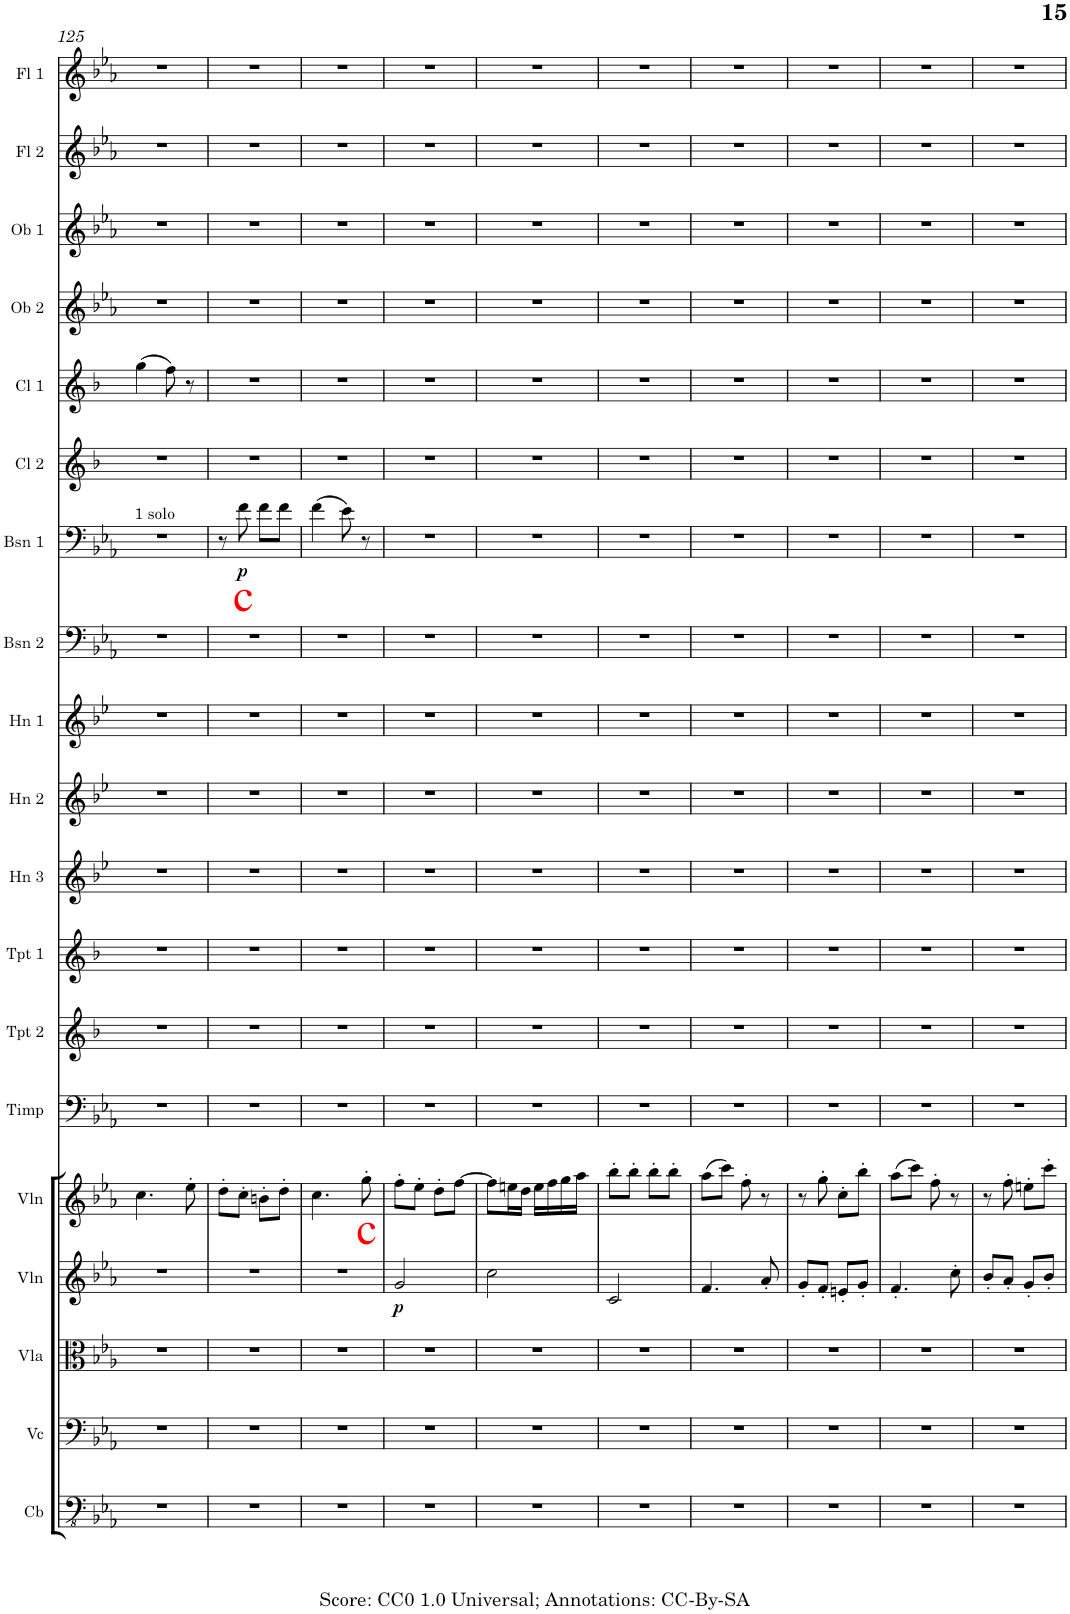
**kern	**kern	**kern	**kern	**dynam	**kern	**text	**kern	**kern	**kern	**kern	**kern	**kern	**kern	**kern	**text	**dynam	**kern	**kern	**kern	**kern	**kern	**kern
*part19	*part18	*part17	*part16	*part16	*part15	*part15	*part14	*part13	*part12	*part11	*part10	*part9	*part8	*part7	*part7	*part7	*part6	*part5	*part4	*part3	*part2	*part1
*staff19	*staff18	*staff17	*staff16	*staff16	*staff15	*staff15	*staff14	*staff13	*staff12	*staff11	*staff10	*staff9	*staff8	*staff7	*staff7	*staff7	*staff6	*staff5	*staff4	*staff3	*staff2	*staff1
*I"Contrabass	*I"Violoncello	*I"Viola	*I"Violin	*	*I"Violin	*	*I"Timpani	*I"Bb Trumpet 2	*I"Bb Trumpet 1	*I"F Horn 3	*I"F Horn 2	*I"F Horn 1	*I"Bassoon 2	*I"Bassoon 1	*	*	*I"Bb Clarinet 2	*I"Bb Clarinet 1	*I"Oboe 2	*I"Oboe 1	*I"Flute 2	*I"Flute 1
*I'Cb	*I'Vc	*I'Vla	*I'Vln	*	*I'Vln	*	*I'Timp	*I'Tpt 2	*I'Tpt 1	*I'Hn 3	*I'Hn 2	*I'Hn 1	*I'Bsn 2	*I'Bsn 1	*	*	*I'Cl 2	*I'Cl 1	*I'Ob 2	*I'Ob 1	*I'Fl 2	*I'Fl 1
!!LO:PB:g=z
*clefFv4	*clefF4	*clefC3	*clefG2	*	*clefG2	*	*clefF4	*clefG2	*clefG2	*clefG2	*clefG2	*clefG2	*clefF4	*clefF4	*	*	*clefG2	*clefG2	*clefG2	*clefG2	*clefG2	*clefG2
*	*	*	*	*	*	*	*	*Trd1c2	*Trd1c2	*Trd4c7	*Trd4c7	*Trd4c7	*	*	*	*	*Trd1c2	*Trd1c2	*	*	*	*
*k[b-e-a-]	*k[b-e-a-]	*k[b-e-a-]	*k[b-e-a-]	*	*k[b-e-a-]	*	*k[b-e-a-]	*k[b-]	*k[b-]	*k[b-e-]	*k[b-e-]	*k[b-e-]	*k[b-e-a-]	*k[b-e-a-]	*	*	*k[b-]	*k[b-]	*k[b-e-a-]	*k[b-e-a-]	*k[b-e-a-]	*k[b-e-a-]
*M2/4	*M2/4	*M2/4	*M2/4	*	*M2/4	*	*M2/4	*M2/4	*M2/4	*M2/4	*M2/4	*M2/4	*M2/4	*M2/4	*	*	*M2/4	*M2/4	*M2/4	*M2/4	*M2/4	*M2/4
=125	=125	=125	=125	=125	=125	=125	=125	=125	=125	=125	=125	=125	=125	=125	=125	=125	=125	=125	=125	=125	=125	=125
!	!	!	!	!	!	!	!	!	!	!	!	!	!	!LO:TX:a:t=1 solo	!	!	!	!	!	!	!	!
2r	2r	2r	2r	.	4.cc\	.	2r	2r	2r	2r	2r	2r	2r	2r	.	.	2r	(4gg\	2r	2r	2r	2r
.	.	.	.	.	.	.	.	.	.	.	.	.	.	.	.	.	.	8ff\)	.	.	.	.
.	.	.	.	.	8ee-'\	.	.	.	.	.	.	.	.	.	.	.	.	8r	.	.	.	.
=126	=126	=126	=126	=126	=126	=126	=126	=126	=126	=126	=126	=126	=126	=126	=126	=126	=126	=126	=126	=126	=126	=126
2r	2r	2r	2r	.	8dd'\L	.	2r	2r	2r	2r	2r	2r	2r	8r	.	.	2r	2r	2r	2r	2r	2r
!	!	!	!	!	!	!	!	!	!	!	!	!	!	!	!LO:LY:b:color=#FF0000	!LO:DY:b	!	!	!	!	!	!
.	.	.	.	.	8cc'\J	.	.	.	.	.	.	.	.	8f\	c	p	.	.	.	.	.	.
.	.	.	.	.	8bn'\L	.	.	.	.	.	.	.	.	8f\L	.	.	.	.	.	.	.	.
.	.	.	.	.	8dd'\J	.	.	.	.	.	.	.	.	8f\J	.	.	.	.	.	.	.	.
=127	=127	=127	=127	=127	=127	=127	=127	=127	=127	=127	=127	=127	=127	=127	=127	=127	=127	=127	=127	=127	=127	=127
2r	2r	2r	2r	.	4.cc\	.	2r	2r	2r	2r	2r	2r	2r	(4f\	.	.	2r	2r	2r	2r	2r	2r
.	.	.	.	.	.	.	.	.	.	.	.	.	.	8e-\)	.	.	.	.	.	.	.	.
!	!	!	!	!	!	!LO:LY:b:color=#FF0000	!	!	!	!	!	!	!	!	!	!	!	!	!	!	!	!
.	.	.	.	.	8gg'\	c	.	.	.	.	.	.	.	8r	.	.	.	.	.	.	.	.
=128	=128	=128	=128	=128	=128	=128	=128	=128	=128	=128	=128	=128	=128	=128	=128	=128	=128	=128	=128	=128	=128	=128
!	!	!	!	!LO:DY:b	!	!	!	!	!	!	!	!	!	!	!	!	!	!	!	!	!	!
2r	2r	2r	2g/	p	8ff'\L	.	2r	2r	2r	2r	2r	2r	2r	2r	.	.	2r	2r	2r	2r	2r	2r
.	.	.	.	.	8ee-'\J	.	.	.	.	.	.	.	.	.	.	.	.	.	.	.	.	.
.	.	.	.	.	8dd'\L	.	.	.	.	.	.	.	.	.	.	.	.	.	.	.	.	.
.	.	.	.	.	[8ff\J	.	.	.	.	.	.	.	.	.	.	.	.	.	.	.	.	.
=129	=129	=129	=129	=129	=129	=129	=129	=129	=129	=129	=129	=129	=129	=129	=129	=129	=129	=129	=129	=129	=129	=129
2r	2r	2r	2cc\	.	8ff\L]	.	2r	2r	2r	2r	2r	2r	2r	2r	.	.	2r	2r	2r	2r	2r	2r
.	.	.	.	.	16een\L	.	.	.	.	.	.	.	.	.	.	.	.	.	.	.	.	.
.	.	.	.	.	16dd\JJ	.	.	.	.	.	.	.	.	.	.	.	.	.	.	.	.	.
.	.	.	.	.	16ee\LL	.	.	.	.	.	.	.	.	.	.	.	.	.	.	.	.	.
.	.	.	.	.	16ff\	.	.	.	.	.	.	.	.	.	.	.	.	.	.	.	.	.
.	.	.	.	.	16gg\	.	.	.	.	.	.	.	.	.	.	.	.	.	.	.	.	.
.	.	.	.	.	16aa-\JJ	.	.	.	.	.	.	.	.	.	.	.	.	.	.	.	.	.
=130	=130	=130	=130	=130	=130	=130	=130	=130	=130	=130	=130	=130	=130	=130	=130	=130	=130	=130	=130	=130	=130	=130
2r	2r	2r	2c/	.	8bb-'\L	.	2r	2r	2r	2r	2r	2r	2r	2r	.	.	2r	2r	2r	2r	2r	2r
.	.	.	.	.	8bb-'\J	.	.	.	.	.	.	.	.	.	.	.	.	.	.	.	.	.
.	.	.	.	.	8bb-'\L	.	.	.	.	.	.	.	.	.	.	.	.	.	.	.	.	.
.	.	.	.	.	8bb-'\J	.	.	.	.	.	.	.	.	.	.	.	.	.	.	.	.	.
=131	=131	=131	=131	=131	=131	=131	=131	=131	=131	=131	=131	=131	=131	=131	=131	=131	=131	=131	=131	=131	=131	=131
2r	2r	2r	4.f/	.	(8aa-\L	.	2r	2r	2r	2r	2r	2r	2r	2r	.	.	2r	2r	2r	2r	2r	2r
.	.	.	.	.	8ccc\J)	.	.	.	.	.	.	.	.	.	.	.	.	.	.	.	.	.
.	.	.	.	.	8ff'\	.	.	.	.	.	.	.	.	.	.	.	.	.	.	.	.	.
.	.	.	8a-'/	.	8r	.	.	.	.	.	.	.	.	.	.	.	.	.	.	.	.	.
=132	=132	=132	=132	=132	=132	=132	=132	=132	=132	=132	=132	=132	=132	=132	=132	=132	=132	=132	=132	=132	=132	=132
2r	2r	2r	8g'/L	.	8r	.	2r	2r	2r	2r	2r	2r	2r	2r	.	.	2r	2r	2r	2r	2r	2r
.	.	.	8f'/J	.	8gg'\	.	.	.	.	.	.	.	.	.	.	.	.	.	.	.	.	.
.	.	.	8en'/L	.	8cc'\L	.	.	.	.	.	.	.	.	.	.	.	.	.	.	.	.	.
.	.	.	8g'/J	.	8bb-'\J	.	.	.	.	.	.	.	.	.	.	.	.	.	.	.	.	.
=133	=133	=133	=133	=133	=133	=133	=133	=133	=133	=133	=133	=133	=133	=133	=133	=133	=133	=133	=133	=133	=133	=133
2r	2r	2r	4.f'/	.	(8aa-\L	.	2r	2r	2r	2r	2r	2r	2r	2r	.	.	2r	2r	2r	2r	2r	2r
.	.	.	.	.	8ccc\J)	.	.	.	.	.	.	.	.	.	.	.	.	.	.	.	.	.
.	.	.	.	.	8ff'\	.	.	.	.	.	.	.	.	.	.	.	.	.	.	.	.	.
.	.	.	8cc'\	.	8r	.	.	.	.	.	.	.	.	.	.	.	.	.	.	.	.	.
=134	=134	=134	=134	=134	=134	=134	=134	=134	=134	=134	=134	=134	=134	=134	=134	=134	=134	=134	=134	=134	=134	=134
2r	2r	2r	8b-'/L	.	8r	.	2r	2r	2r	2r	2r	2r	2r	2r	.	.	2r	2r	2r	2r	2r	2r
.	.	.	8a-'/J	.	8ff'\	.	.	.	.	.	.	.	.	.	.	.	.	.	.	.	.	.
.	.	.	8g'/L	.	8een'\L	.	.	.	.	.	.	.	.	.	.	.	.	.	.	.	.	.
.	.	.	8b-'/J	.	8ccc'\J	.	.	.	.	.	.	.	.	.	.	.	.	.	.	.	.	.
=	=	=	=	=	=	=	=	=	=	=	=	=	=	=	=	=	=	=	=	=	=	=
*-	*-	*-	*-	*-	*-	*-	*-	*-	*-	*-	*-	*-	*-	*-	*-	*-	*-	*-	*-	*-	*-	*-
